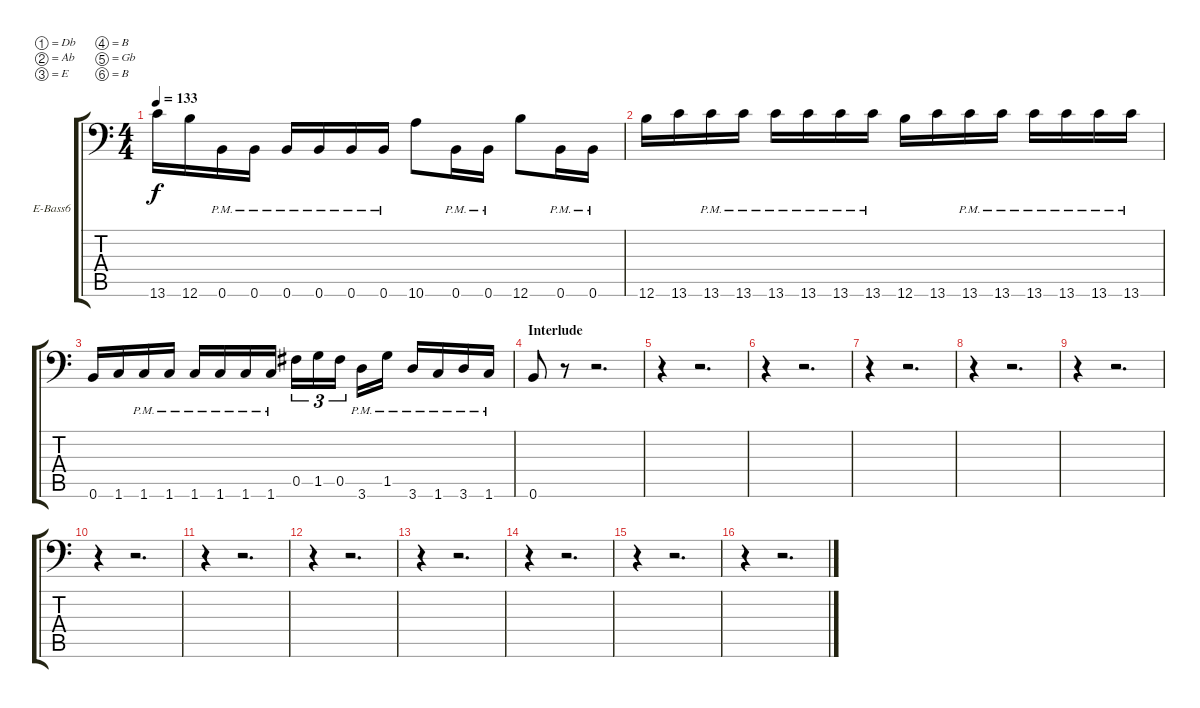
\bracketExtendMode groupsimilarinstruments
\firstSystemTrackNameOrientation horizontal
\otherSystemsTrackNameOrientation horizontal
\track ("Left guitar" "E-Bass6") {instrument electricbassfinger}
\staff {score tabs}
\tuning (Db4 Ab3 E3 B2 Gb2 B1)
\ts (4 4)
\tempo 133
\clef f4
\ks c
13.6.16{dy f} 12.6.16 0.6{pm}.16 0.6{pm}.16 0.6{pm}.16 0.6{pm}.16 0.6{pm}.16 0.6{pm}.16 10.6.8 0.6{pm}.16 0.6{pm}.16 12.6.8 0.6{pm}.16 0.6{pm}.16 |
12.6.16 13.6.16 13.6{pm}.16 13.6{pm}.16 13.6{pm}.16 13.6{pm}.16 13.6{pm}.16 13.6{pm}.16 12.6.16 13.6.16 13.6{pm}.16 13.6{pm}.16 13.6{pm}.16 13.6{pm}.16 13.6{pm}.16 13.6{pm}.16 |
0.6.16 1.6.16 1.6{pm}.16 1.6{pm}.16 1.6{pm}.16 1.6{pm}.16 1.6{pm}.16 1.6{pm}.16 0.5.16{tu (3 2)} 1.5.16{tu (3 2)} 0.5.16{tu (3 2)} 3.6{pm}.16 1.5{pm}.16 3.6{pm}.16 1.6{pm}.16 3.6{pm}.16 1.6{pm}.16 |
\section ("" "Interlude")
0.6.8 r.8 r.2{d} |
r.4 r.2{d} |
r.4 r.2{d} |
r.4 r.2{d} |
r.4 r.2{d} |
r.4 r.2{d} |
r.4 r.2{d} |
r.4 r.2{d} |
r.4 r.2{d} |
r.4 r.2{d} |
r.4 r.2{d} |
r.4 r.2{d} |
r.4 r.2{d}
